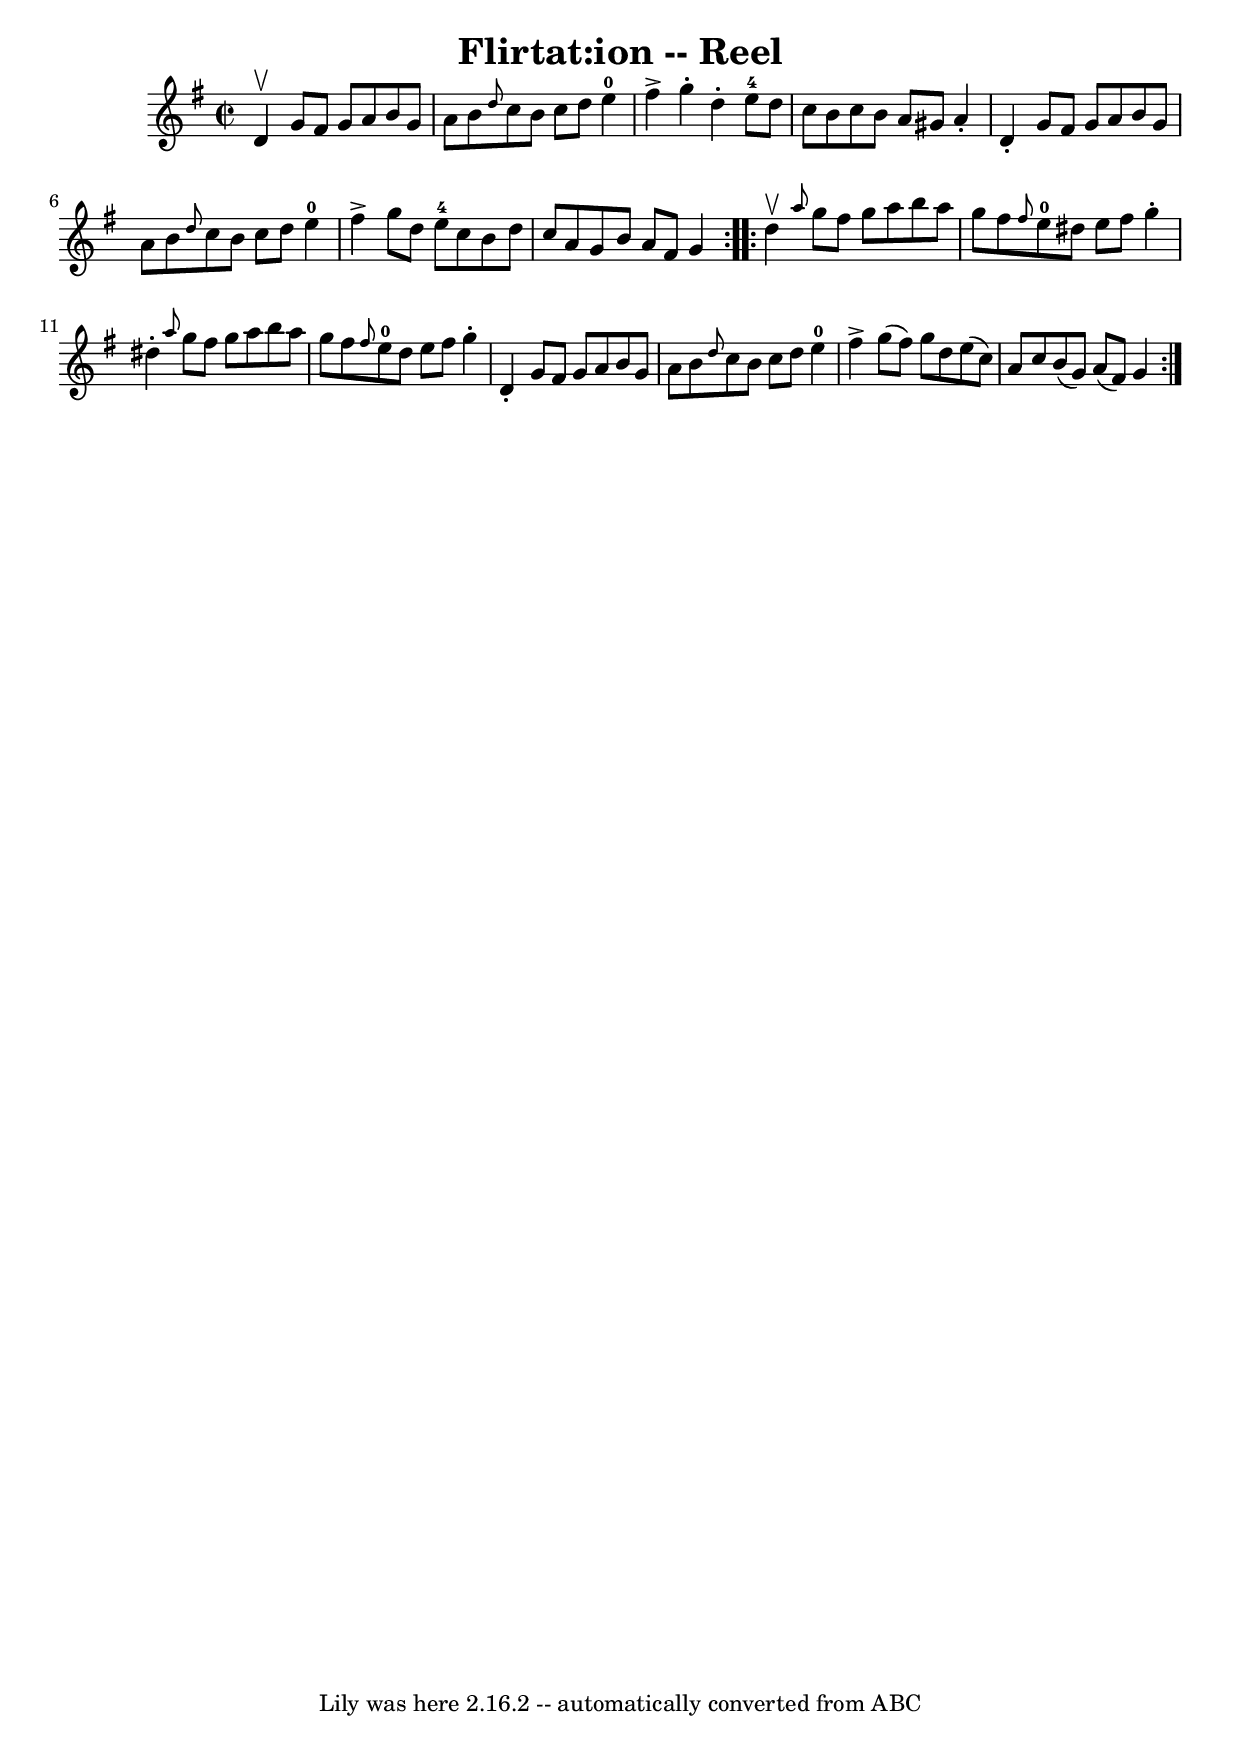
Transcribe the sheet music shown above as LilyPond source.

\version "2.16.2"
\include "Mammoth.ily"
\header {
  %% book = "Ryan's Mammoth Collection"
  crossRefNumber = "1"
  footnotes = "\\\\306"
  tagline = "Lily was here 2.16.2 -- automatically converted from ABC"
  title = "Flirtat:ion -- Reel"

}
voicedefault =  {



  \repeat volta 2 {

    \override Staff.TimeSignature #'style = #'C
    \time 2/2 
    \key g \major     d'4^\upbow  |
    g'8 fis'8 g'8 a'8       b'8 g'8 a'8 b'8     |
    \grace { d''8  
	   } c''8 b'8         c''8 d''8 e''4-0 fis''4^\accent    |
    g''4-. d''4-.         e''8-4 d''8 c''8 b'8     |
    c''8 b'8 a'8 gis'8         a'4-. d'4-.    |
    g'8 fis'8 g'8 a'8 b'8 g'8 a'8       b'8     |
    \grace { d''8   	   } c''8 b'8 c''8 d''8 e''4-0 fis''4^\accent    |
    g''8 d''8 e''8-4 c''8 b'8         d''8 c''8 a'8     |
    g'8 b'8 a'8 fis'8 g'4    
  }     

  \repeat volta 2 {     d''4^\upbow  |
    \grace { a''8  
	   } g''8         fis''8 g''8 a''8 b''8 a''8 g''8 fis''8     |
    \grace {   
      fis''8       } e''8-0 dis''8 e''8 fis''8 g''4-. dis''4-.     |
    \grace { a''8  
	   } g''8 fis''8 g''8 a''8 b''8 a''8        g''8 fis''8     |
    \grace { fis''8  
	   } e''8-0 d''8 e''8       fis''8 g''4-. d'4-.    |
    g'8 fis'8 g'8 a'8 b'8        g'8 a'8 b'8     |
    \grace { d''8  
	   } c''8 b'8 c''8         d''8 e''4-0 fis''4^\accent    |
    g''8 (fis''8) g''8        d''8 e''8 (c''8) a'8 c''8     |
    b'8 (g'8) a'8 (
    fis'8) g'4    
  }   

}

\score{
  <<

    \context Staff="default"
    {
      \voicedefault 
      
    }

  >>
  \layout {
    
  }
  \midi {
  }

}
